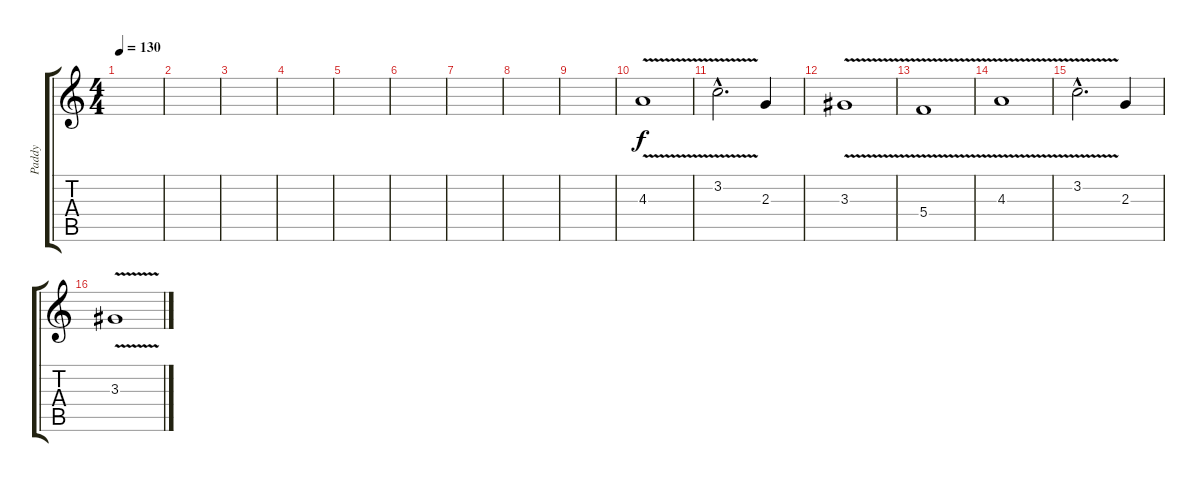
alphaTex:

\track ("Paddy" "Paddy") {instrument overdrivenguitar}
\staff {score tabs}
\tuning (D4 A3 F3 C3 G2 D2) {hide}
\ts (4 4)
\tempo 130
\clef g2
\ks c
|
|
|
|
|
|
|
|
|
4.3{v}.1 |
3.2{v hac}.2{d} 2.3.4 |
3.3{v}.1 |
5.4{v}.1 |
4.3{v}.1 |
3.2{v hac}.2{d} 2.3.4 |
3.3{v}.1
